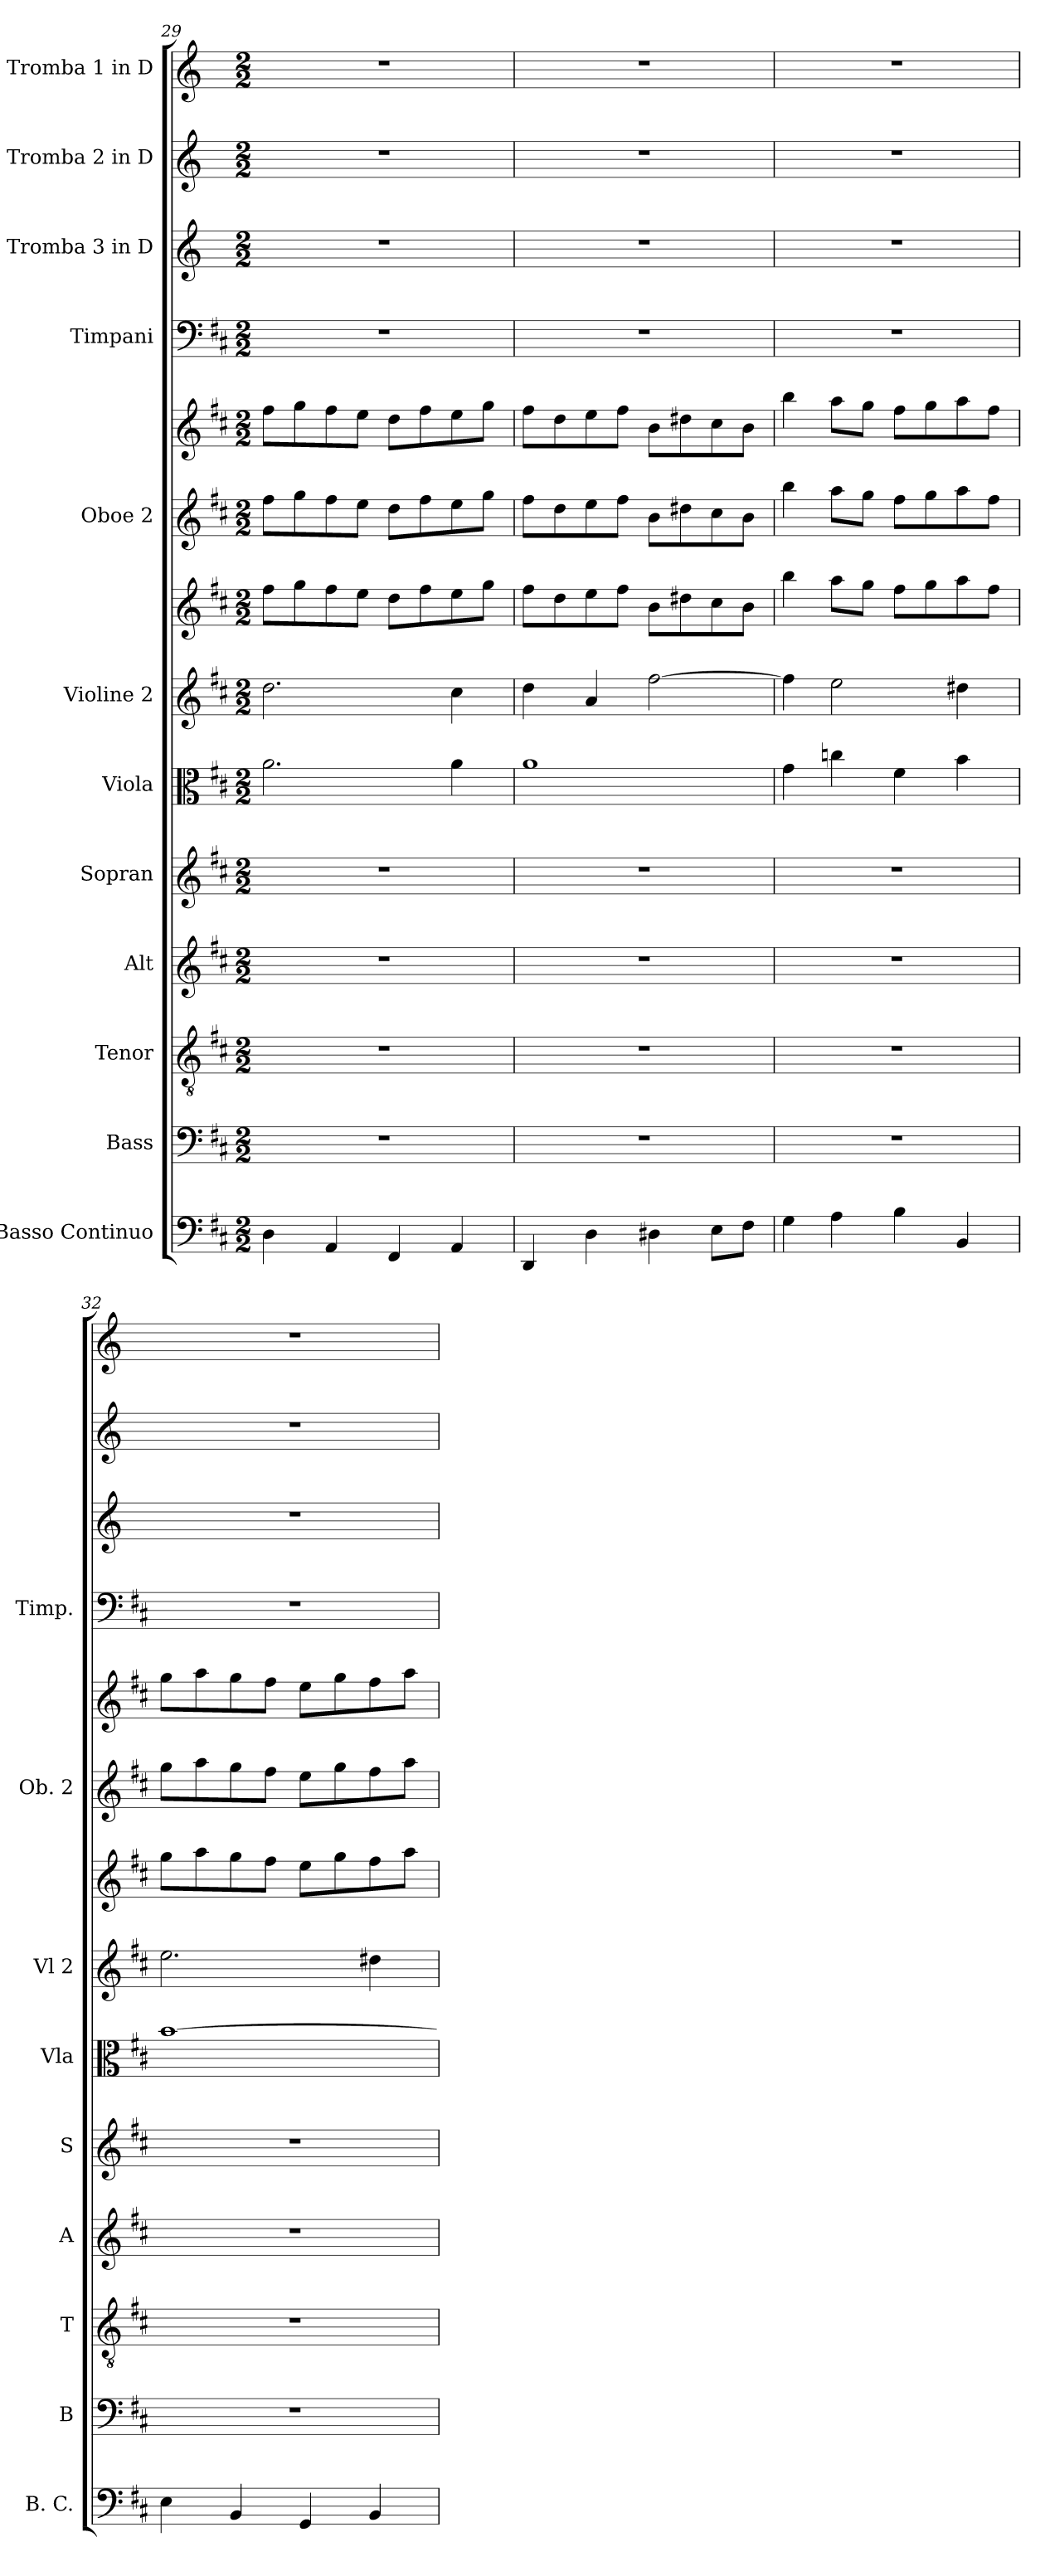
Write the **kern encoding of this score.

**kern	**kern	**kern	**kern	**kern	**kern	**kern	**kern	**kern	**kern	**kern	**kern	**kern	**kern
*part12	*part11	*part10	*part9	*part8	*part7	*part6	*part6	*part5	*part5	*part4	*part3	*part2	*part1
*staff14	*staff13	*staff12	*staff11	*staff10	*staff9	*staff8	*staff7	*staff6	*staff5	*staff4	*staff3	*staff2	*staff1
*I"Basso Continuo	*I"Bass	*I"Tenor	*I"Alt	*I"Sopran	*I"Viola	*I"Violine 2	*	*I"Oboe 2	*	*I"Timpani	*I"Tromba 3 in D	*I"Tromba 2 in D	*I"Tromba 1 in D
*I'B. C.	*I'B	*I'T	*I'A	*I'S	*I'Vla	*I'Vl 2	*	*I'Ob. 2	*	*I'Timp.	*	*	*
!!LO:PB:g=z
*clefF4	*clefF4	*clefGv2	*clefG2	*clefG2	*clefC3	*clefG2	*clefG2	*clefG2	*clefG2	*clefF4	*clefG2	*clefG2	*clefG2
*	*	*	*	*	*	*	*	*	*	*	*ITrd-1c-2	*ITrd-1c-2	*ITrd-1c-2
*k[f#c#]	*k[f#c#]	*k[f#c#]	*k[f#c#]	*k[f#c#]	*k[f#c#]	*k[f#c#]	*k[f#c#]	*k[f#c#]	*k[f#c#]	*k[f#c#]	*k[f#c#]	*k[f#c#]	*k[f#c#]
*M2/2	*M2/2	*M2/2	*M2/2	*M2/2	*M2/2	*M2/2	*M2/2	*M2/2	*M2/2	*M2/2	*M2/2	*M2/2	*M2/2
=29	=29	=29	=29	=29	=29	=29	=29	=29	=29	=29	=29	=29	=29
4D\	1r	1r	1r	1r	2.a\	2.dd\	8ff#\L	8ff#\L	8ff#\L	1r	1r	1r	1r
.	.	.	.	.	.	.	8gg\	8gg\	8gg\	.	.	.	.
4AA/	.	.	.	.	.	.	8ff#\	8ff#\	8ff#\	.	.	.	.
.	.	.	.	.	.	.	8ee\J	8ee\J	8ee\J	.	.	.	.
4FF#/	.	.	.	.	.	.	8dd\L	8dd\L	8dd\L	.	.	.	.
.	.	.	.	.	.	.	8ff#\	8ff#\	8ff#\	.	.	.	.
4AA/	.	.	.	.	4a\	4cc#\	8ee\	8ee\	8ee\	.	.	.	.
.	.	.	.	.	.	.	8gg\J	8gg\J	8gg\J	.	.	.	.
=30	=30	=30	=30	=30	=30	=30	=30	=30	=30	=30	=30	=30	=30
4DD/	1r	1r	1r	1r	1a	4dd\	8ff#\L	8ff#\L	8ff#\L	1r	1r	1r	1r
.	.	.	.	.	.	.	8dd\	8dd\	8dd\	.	.	.	.
4D\	.	.	.	.	.	4a/	8ee\	8ee\	8ee\	.	.	.	.
.	.	.	.	.	.	.	8ff#\J	8ff#\J	8ff#\J	.	.	.	.
4D#X\	.	.	.	.	.	[2ff#\	8b\L	8b\L	8b\L	.	.	.	.
.	.	.	.	.	.	.	8dd#X\	8dd#X\	8dd#X\	.	.	.	.
8E\L	.	.	.	.	.	.	8cc#\	8cc#\	8cc#\	.	.	.	.
8F#\J	.	.	.	.	.	.	8b\J	8b\J	8b\J	.	.	.	.
!!LO:PB:g=z
=31	=31	=31	=31	=31	=31	=31	=31	=31	=31	=31	=31	=31	=31
4G\	1r	1r	1r	1r	4g\	4ff#\]	4bb\	4bb\	4bb\	1r	1r	1r	1r
4A\	.	.	.	.	4ccn\	2ee\	8aa\L	8aa\L	8aa\L	.	.	.	.
.	.	.	.	.	.	.	8gg\J	8gg\J	8gg\J	.	.	.	.
4B\	.	.	.	.	4f#\	.	8ff#\L	8ff#\L	8ff#\L	.	.	.	.
.	.	.	.	.	.	.	8gg\	8gg\	8gg\	.	.	.	.
4BB/	.	.	.	.	4b\	4dd#X\	8aa\	8aa\	8aa\	.	.	.	.
.	.	.	.	.	.	.	8ff#\J	8ff#\J	8ff#\J	.	.	.	.
=32	=32	=32	=32	=32	=32	=32	=32	=32	=32	=32	=32	=32	=32
4E\	1r	1r	1r	1r	[1b	2.ee\	8gg\L	8gg\L	8gg\L	1r	1r	1r	1r
.	.	.	.	.	.	.	8aa\	8aa\	8aa\	.	.	.	.
4BB/	.	.	.	.	.	.	8gg\	8gg\	8gg\	.	.	.	.
.	.	.	.	.	.	.	8ff#\J	8ff#\J	8ff#\J	.	.	.	.
4GG/	.	.	.	.	.	.	8ee\L	8ee\L	8ee\L	.	.	.	.
.	.	.	.	.	.	.	8gg\	8gg\	8gg\	.	.	.	.
4BB/	.	.	.	.	.	4dd#X\	8ff#\	8ff#\	8ff#\	.	.	.	.
.	.	.	.	.	.	.	8aa\J	8aa\J	8aa\J	.	.	.	.
=	=	=	=	=	=	=	=	=	=	=	=	=	=
*-	*-	*-	*-	*-	*-	*-	*-	*-	*-	*-	*-	*-	*-
